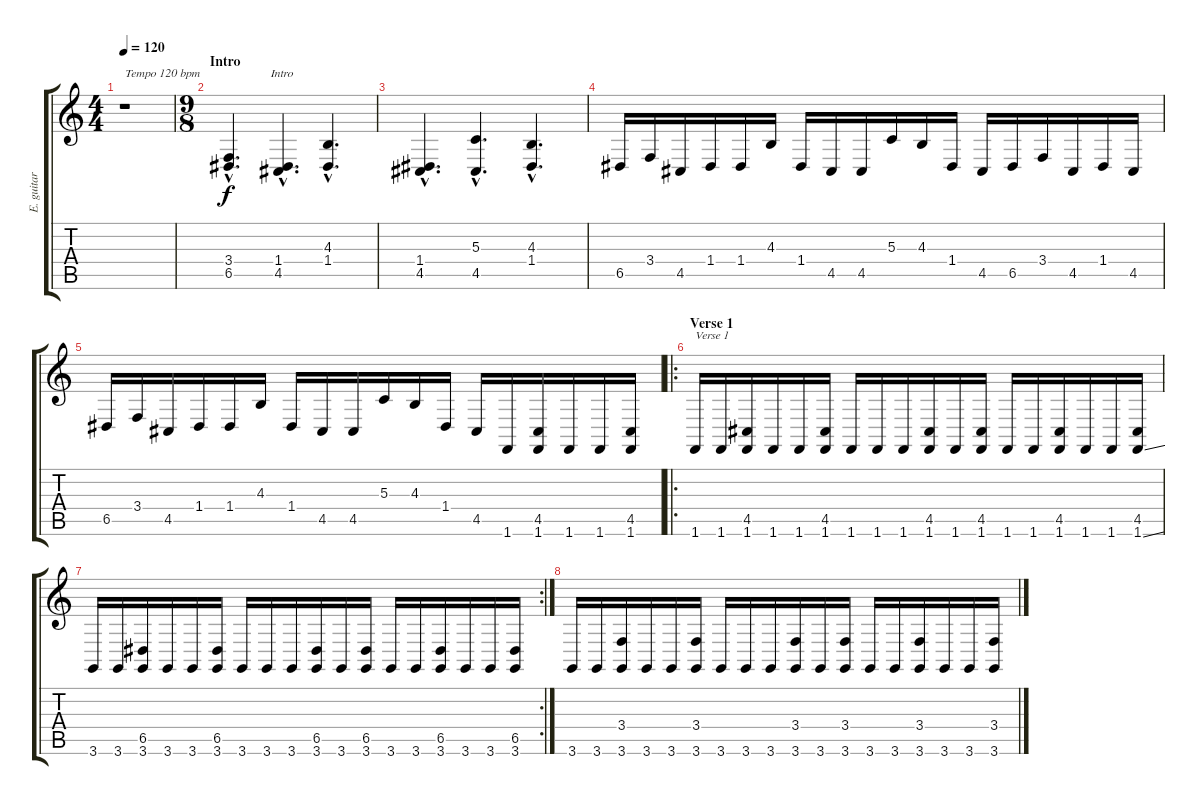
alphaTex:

\track ("E. guitar (sitar pedal)" "E. guitar ") {instrument sitar}
\staff {score tabs}
\tuning (E4 B3 G3 D3 A2 E2) {hide}
\ts (4 4)
\tempo 120
\clef g2
\ks c
r.1{txt "Tempo 120 bpm" dy f instrument sitar} |
\ts (9 8)
\section ("" "Intro")
(3.4{hac} 6.5{hac}).4{d txt "              Intro"} (1.4{hac} 4.5{hac}).4{d} (4.3{hac} 1.4{hac}).4{d} |
(1.4{hac} 4.5{hac}).4{d} (5.3{hac} 4.5{hac}).4{d} (4.3{hac} 1.4{hac}).4{d} |
6.5.16 3.4.16 4.5.16 1.4.16 1.4.16 4.3.16 1.4.16 4.5.16 4.5.16 5.3.16 4.3.16 1.4.16 4.5.16 6.5.16 3.4.16 4.5.16 1.4.16 4.5.16 |
6.5.16 3.4.16 4.5.16 1.4.16 1.4.16 4.3.16 1.4.16 4.5.16 4.5.16 5.3.16 4.3.16 1.4.16 4.5.16 1.6.16 (4.5 1.6).16 1.6.16 1.6.16 (4.5 1.6).16 |
\ro
\section ("" "Verse 1")
1.6.16{txt "Verse 1"} 1.6.16 (4.5 1.6).16 1.6.16 1.6.16 (4.5 1.6).16 1.6.16 1.6.16 1.6.16 (4.5 1.6).16 1.6.16 (4.5 1.6).16 1.6.16 1.6.16 (4.5 1.6).16 1.6.16 1.6.16 (4.5 1.6{ss}).16 |
\rc 2
3.6.16 3.6.16 (6.5 3.6).16 3.6.16 3.6.16 (6.5 3.6).16 3.6.16 3.6.16 3.6.16 (6.5 3.6).16 3.6.16 (6.5 3.6).16 3.6.16 3.6.16 (6.5 3.6).16 3.6.16 3.6.16 (6.5 3.6).16 |
3.6.16 3.6.16 (3.4 3.6).16 3.6.16 3.6.16 (3.4 3.6).16 3.6.16 3.6.16 3.6.16 (3.4 3.6).16 3.6.16 (3.4 3.6).16 3.6.16 3.6.16 (3.4 3.6).16 3.6.16 3.6.16 (3.4 3.6).16
